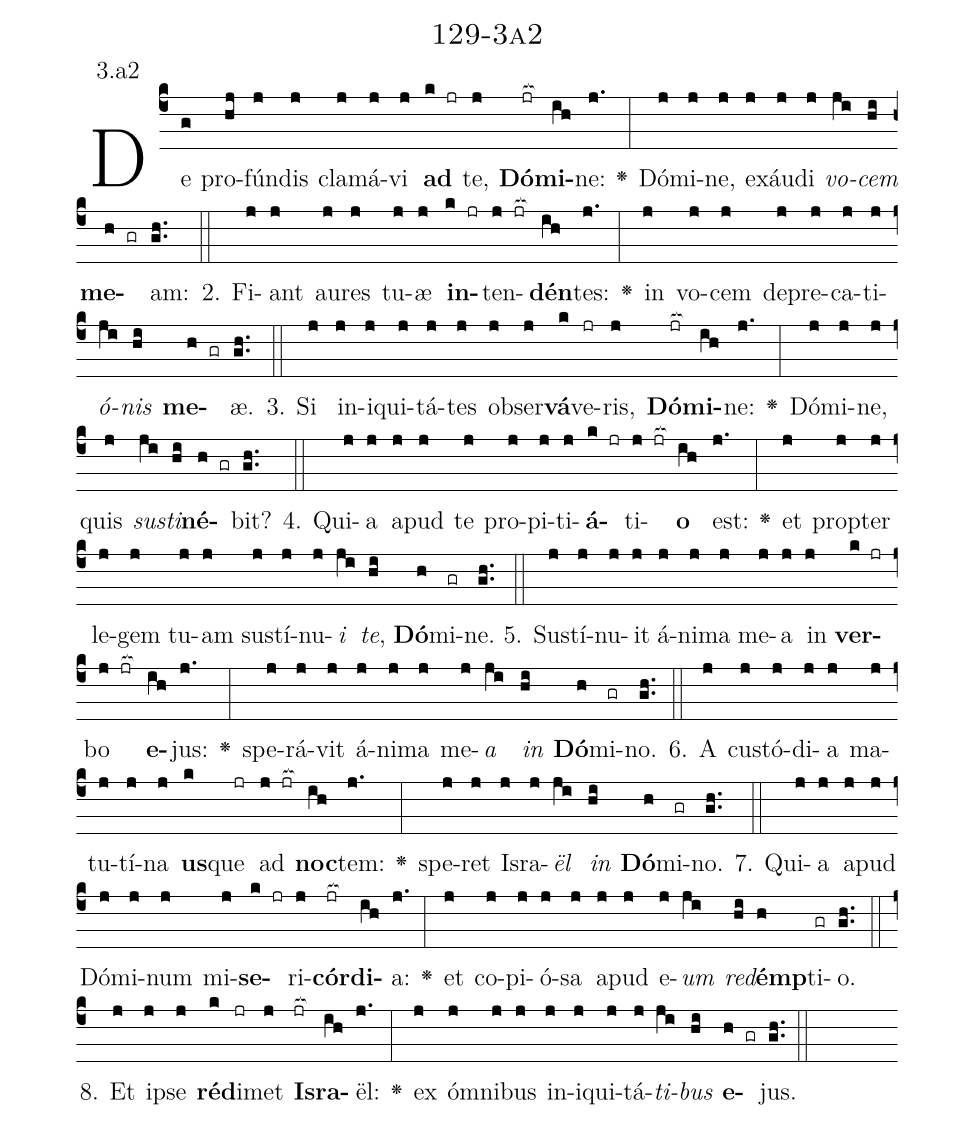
name: 129-3a2;
annotation: 3.a2;
%%
(c4)De(g) pro(hj)fún(j)dis(j) cla(j)má(j)vi(j) <b>ad</b>(k jr) te,(j) <b>Dó</b>(jr[ocb:1{])<b>mi</b>(ih[ocb:0}])ne:(j.) <v>\greheightstar</v>(:) Dó(j)mi(j)ne,(j) ex(j)áu(j)di(j) <i>vo</i>(ji)<i>cem</i>(hi) <b>me</b>(h gr)am:(gh..) (::)
2. Fi(j)ant(j) au(j)res(j) tu(j)æ(j) <b>in</b>(k jr)ten(j jr[ocb:1{])<b>dén</b>(ih[ocb:0}])tes:(j.) <v>\greheightstar</v>(:) in(j) vo(j)cem(j) de(j)pre(j)ca(j)ti(j)<i>ó</i>(ji)<i>nis</i>(hi) <b>me</b>(h gr)æ.(gh..) (::)
3. Si(j) in(j)i(j)qui(j)tá(j)tes(j) ob(j)ser(j)<b>vá</b>(k)ve(jr)ris,(j) <b>Dó</b>(jr[ocb:1{])<b>mi</b>(ih[ocb:0}])ne:(j.) <v>\greheightstar</v>(:) Dó(j)mi(j)ne,(j) quis(j) <i>sus</i>(ji)<i>ti</i>(hi)<b>né</b>(h gr)bit?(gh..) (::)
4. Qui(j)a(j) a(j)pud(j) te(j) pro(j)pi(j)ti(j)<b>á</b>(k jr)ti(j jr[ocb:1{])<b>o</b>(ih[ocb:0}]) est:(j.) <v>\greheightstar</v>(:) et(j) prop(j)ter(j) le(j)gem(j) tu(j)am(j) sus(j)tí(j)nu(j)<i>i</i>(ji) <i>te</i>,(hi) <b>Dó</b>(h)mi(gr)ne.(gh..) (::)
5. Sus(j)tí(j)nu(j)it(j) á(j)ni(j)ma(j) me(j)a(j) in(j) <b>ver</b>(k jr)bo(j jr[ocb:1{]) <b>e</b>(ih[ocb:0}])jus:(j.) <v>\greheightstar</v>(:) spe(j)rá(j)vit(j) á(j)ni(j)ma(j) me(j)<i>a</i>(ji) <i>in</i>(hi) <b>Dó</b>(h)mi(gr)no.(gh..) (::)
6. A(j) cus(j)tó(j)di(j)a(j) ma(j)tu(j)tí(j)na(j) <b>us</b>(k)que(jr) ad(j jr[ocb:1{]) <b>noc</b>(ih[ocb:0}])tem:(j.) <v>\greheightstar</v>(:) spe(j)ret(j) Is(j)ra(j)<i>ël</i>(ji) <i>in</i>(hi) <b>Dó</b>(h)mi(gr)no.(gh..) (::)
7. Qui(j)a(j) a(j)pud(j) Dó(j)mi(j)num(j) mi(j)<b>se</b>(k jr)ri(j)<b>cór</b>(jr[ocb:1{])<b>di</b>(ih[ocb:0}])a:(j.) <v>\greheightstar</v>(:) et(j) co(j)pi(j)ó(j)sa(j) a(j)pud(j) e(j)<i>um</i>(ji) <i>red</i>(hi)<b>émp</b>(h)ti(gr)o.(gh..) (::)
8. Et(j) ip(j)se(j) <b>réd</b>(k)i(jr)met(j) <b>Is</b>(jr[ocb:1{])<b>ra</b>(ih[ocb:0}])ël:(j.) <v>\greheightstar</v>(:) ex(j) óm(j)ni(j)bus(j) in(j)i(j)qui(j)tá(j)<i>ti</i>(ji)<i>bus</i>(hi) <b>e</b>(h gr)jus.(gh..) (::)
